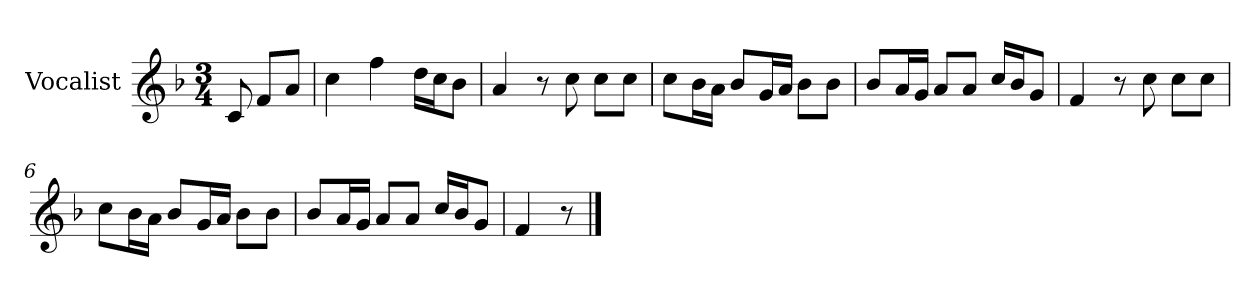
**kern
*part1
*staff1
*I"Vocalist
*k[b-]
*F:
*M3/4
=
8c
8fL
8aJ
=1
4cc
4ff
16ddLL
16ccJ
8b-J
=2
4a
8r
8cc
8ccL
8ccJ
=3
8ccL
16b-L
16aJJ
8b-L
16gL
16aJJ
8b-L
8b-J
=4
8b-L
16aL
16gJJ
8aL
8aJ
16ccLL
16b-J
8gJ
=5
4f
8r
8cc
8ccL
8ccJ
=6
8ccL
16b-L
16aJJ
8b-L
16gL
16aJJ
8b-L
8b-J
=7
8b-L
16aL
16gJJ
8aL
8aJ
16ccLL
16b-J
8gJ
=8
4f
8r
==
*-
